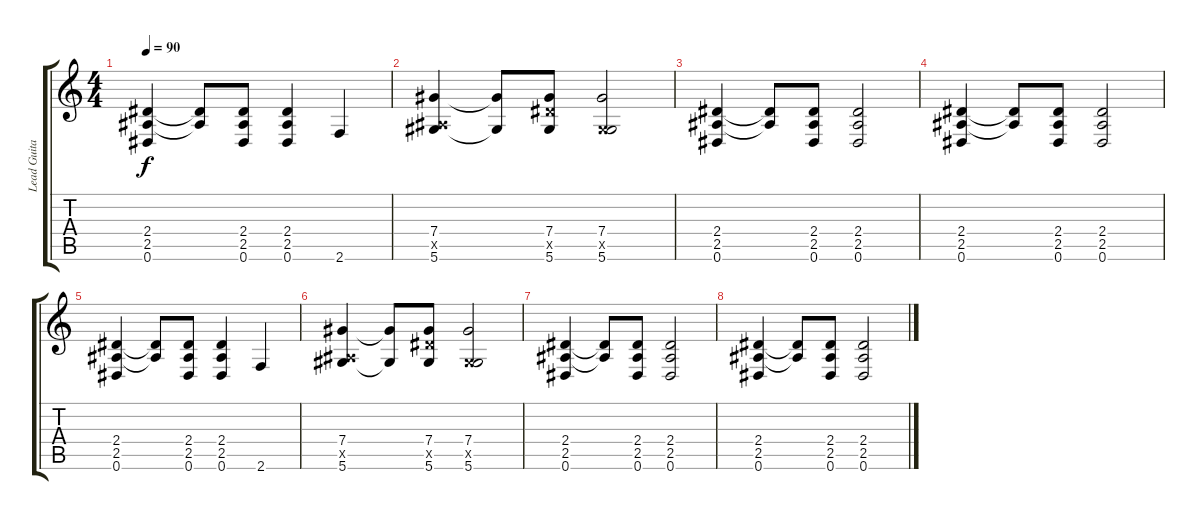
\track ("Lead Guitar" "Lead Guita") {instrument distortionguitar}
\staff {score tabs}
\tuning (Eb4 Bb3 Gb3 Db3 Ab2 Eb2) {hide}
\ts (4 4)
\tempo 90
\clef g2
\ks c
(2.4 2.5 0.6).4{dy f} (2.4{t} 2.5{t}).8 (2.4 2.5 0.6).8 (2.4 2.5 0.6).4 2.6.4 |
(7.4 2.5{x} 5.6).4 (7.4{t} 5.6{t}).8 (7.4 7.5{x} 5.6).8 (7.4 0.5{x} 5.6).2 |
(2.4 2.5 0.6).4 (2.4{t} 2.5{t}).8 (2.4 2.5 0.6).8 (2.4 2.5 0.6).2 |
(2.4 2.5 0.6).4 (2.4{t} 2.5{t}).8 (2.4 2.5 0.6).8 (2.4 2.5 0.6).2 |
(2.4 2.5 0.6).4 (2.4{t} 2.5{t}).8 (2.4 2.5 0.6).8 (2.4 2.5 0.6).4 2.6.4 |
(7.4 2.5{x} 5.6).4 (7.4{t} 5.6{t}).8 (7.4 7.5{x} 5.6).8 (7.4 0.5{x} 5.6).2 |
(2.4 2.5 0.6).4 (2.4{t} 2.5{t}).8 (2.4 2.5 0.6).8 (2.4 2.5 0.6).2 |
(2.4 2.5 0.6).4 (2.4{t} 2.5{t}).8 (2.4 2.5 0.6).8 (2.4 2.5 0.6).2
